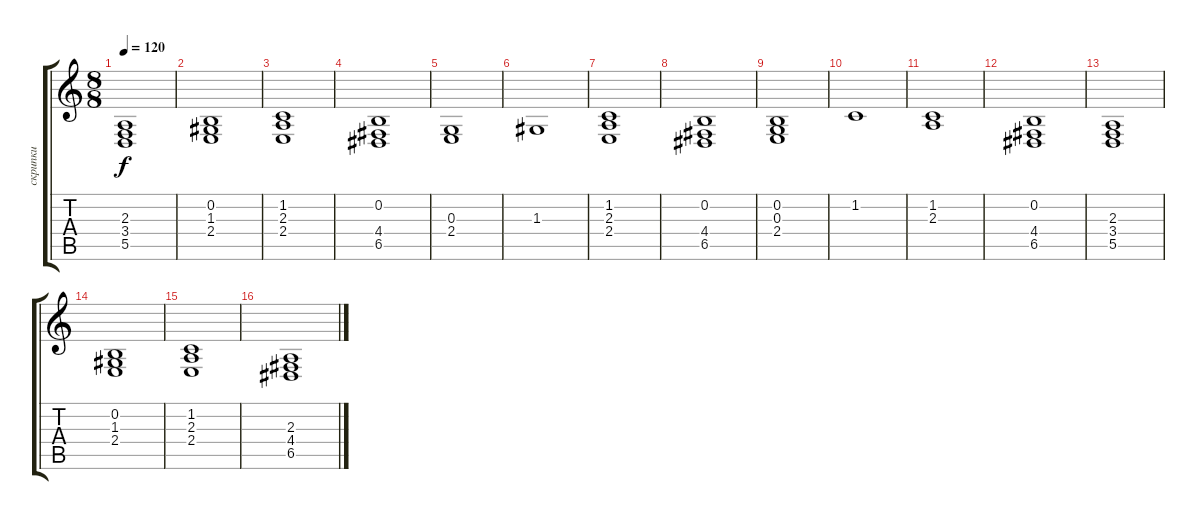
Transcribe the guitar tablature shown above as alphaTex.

\track ("скрипки" "скрипки") {instrument synthstrings1}
\staff {score tabs}
\tuning (E4 B3 G3 D3 A2 E2) {hide}
\ts (8 8)
\tempo 120
\clef g2
\ks c
(2.3 3.4 5.5).1{dy f} |
(0.2 1.3 2.4).1 |
(1.2 2.3 2.4).1 |
(0.2 4.4 6.5).1 |
(0.3 2.4).1 |
1.3.1 |
(1.2 2.3 2.4).1 |
(0.2 4.4 6.5).1 |
(0.2 0.3 2.4).1 |
1.2.1 |
(1.2 2.3).1 |
(0.2 4.4 6.5).1 |
(2.3 3.4 5.5).1 |
(0.2 1.3 2.4).1 |
(1.2 2.3 2.4).1 |
(2.3 4.4 6.5).1
